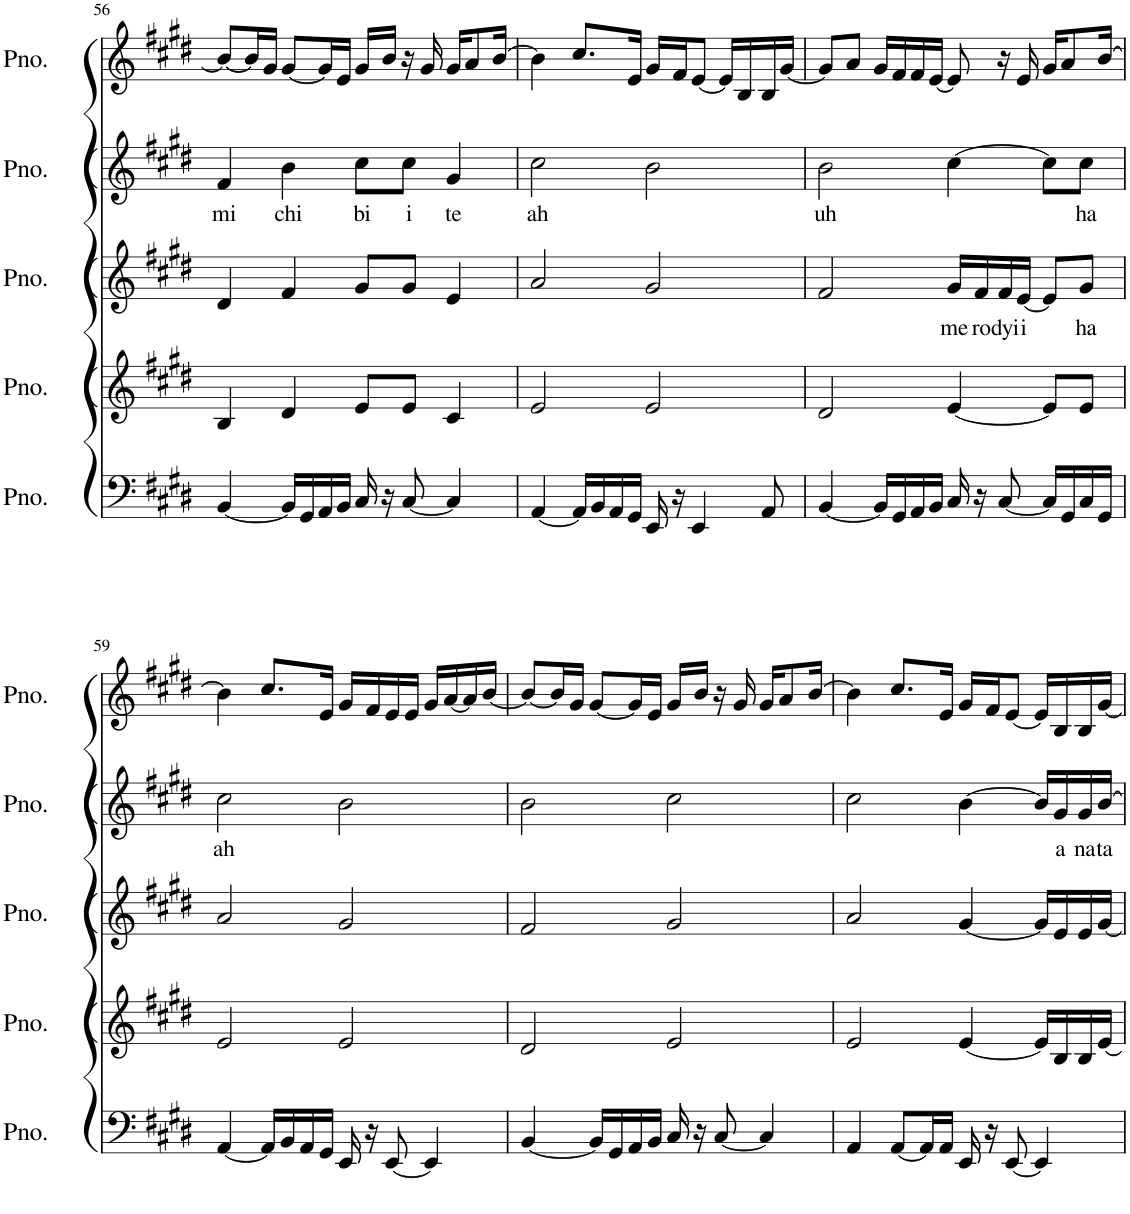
**kern	**kern	**kern	**text	**kern	**text	**kern
*part5	*part4	*part3	*part3	*part2	*part2	*part1
*staff5	*staff4	*staff3	*staff3	*staff2	*staff2	*staff1
*I"Piano	*I"Piano	*I"Piano	*	*I"Piano	*	*I"Piano
*I'Pno.	*I'Pno.	*I'Pno.	*	*I'Pno.	*	*I'Pno.
!!LO:PB:g=z
*clefF4	*clefG2	*clefG2	*	*clefG2	*	*clefG2
*k[f#c#g#d#]	*k[f#c#g#d#]	*k[f#c#g#d#]	*	*k[f#c#g#d#]	*	*k[f#c#g#d#]
*M4/4	*M4/4	*M4/4	*	*M4/4	*	*M4/4
=56	=56	=56	=56	=56	=56	=56
!	!	!	!	!	!LO:LY:b	!
[4BB/	4B/	4d#/	.	4f#/	mi	8b/L_
.	.	.	.	.	.	16b/L]
.	.	.	.	.	.	16g#/JJ
!	!	!	!	!	!LO:LY:b	!
16BB/LL]	4d#/	4f#/	.	4b\	chi	[8g#/L
16GG#/	.	.	.	.	.	.
16AA/	.	.	.	.	.	16g#/L]
16BB/JJ	.	.	.	.	.	16e/JJ
!	!	!	!	!	!LO:LY:b	!
16C#/	8e/L	8g#/L	.	8cc#\L	bi	16g#/LL
16r	.	.	.	.	.	16b/JJ
!	!	!	!	!	!LO:LY:b	!
[8C#/	8e/J	8g#/J	.	8cc#\J	i	16r
.	.	.	.	.	.	16g#/
!	!	!	!	!	!LO:LY:b	!
4C#/]	4c#/	4e/	.	4g#/	te	16g#/KL
.	.	.	.	.	.	8a/
.	.	.	.	.	.	[16b/Jk
=57	=57	=57	=57	=57	=57	=57
!	!	!	!	!	!LO:LY:b	!
[4AA/	2e/	2a/	.	2cc#\	ah	4b\]
16AA/LL]	.	.	.	.	.	8.cc#/L
16BB/	.	.	.	.	.	.
16AA/	.	.	.	.	.	.
16GG#/JJ	.	.	.	.	.	16e/Jk
16EE/	2e/	2g#/	.	2b\	.	16g#/LL
16r	.	.	.	.	.	16f#/J
4EE/	.	.	.	.	.	[8e/J
.	.	.	.	.	.	16e/LL]
.	.	.	.	.	.	16B/
8AA/	.	.	.	.	.	16B/
.	.	.	.	.	.	[16g#/JJ
=58	=58	=58	=58	=58	=58	=58
!	!	!	!	!	!LO:LY:b	!
[4BB/	2d#/	2f#/	.	2b\	uh	8g#/L]
.	.	.	.	.	.	8a/J
16BB/LL]	.	.	.	.	.	16g#/LL
16GG#/	.	.	.	.	.	16f#/
16AA/	.	.	.	.	.	16f#/
16BB/JJ	.	.	.	.	.	[16e/JJ
!	!	!	!LO:LY:b	!	!	!
16C#/	[4e/	16g#/LL	me	[4cc#\	.	8e/]
!	!	!	!LO:LY:b	!	!	!
16r	.	16f#/	ro	.	.	.
!	!	!	!LO:LY:b	!	!	!
[8C#/	.	16f#/	dyi	.	.	16r
!	!	!	!LO:LY:b	!	!	!
.	.	[16e/JJ	i	.	.	16e/
16C#/LL]	8e/L]	8e/L]	.	8cc#\L]	.	16g#/KL
16GG#/	.	.	.	.	.	8a/
!	!	!	!LO:LY:b	!	!LO:LY:b	!
16C#/	8e/J	8g#/J	ha	8cc#\J	ha	.
16GG#/JJ	.	.	.	.	.	[16b/Jk
!!LO:LB:g=z
=59	=59	=59	=59	=59	=59	=59
!	!	!	!	!	!LO:LY:b	!
[4AA/	2e/	2a/	.	2cc#\	ah	4b\]
16AA/LL]	.	.	.	.	.	8.cc#/L
16BB/	.	.	.	.	.	.
16AA/	.	.	.	.	.	.
16GG#/JJ	.	.	.	.	.	16e/Jk
16EE/	2e/	2g#/	.	2b\	.	16g#/LL
16r	.	.	.	.	.	16f#/
[8EE/	.	.	.	.	.	16e/
.	.	.	.	.	.	16e/JJ
4EE/]	.	.	.	.	.	16g#/LL
.	.	.	.	.	.	[16a/
.	.	.	.	.	.	16a/]
.	.	.	.	.	.	[16b/JJ
=60	=60	=60	=60	=60	=60	=60
[4BB/	2d#/	2f#/	.	2b\	.	8b/L_
.	.	.	.	.	.	16b/L]
.	.	.	.	.	.	16g#/JJ
16BB/LL]	.	.	.	.	.	[8g#/L
16GG#/	.	.	.	.	.	.
16AA/	.	.	.	.	.	16g#/L]
16BB/JJ	.	.	.	.	.	16e/JJ
16C#/	2e/	2g#/	.	2cc#\	.	16g#/LL
16r	.	.	.	.	.	16b/JJ
[8C#/	.	.	.	.	.	16r
.	.	.	.	.	.	16g#/
4C#/]	.	.	.	.	.	16g#/KL
.	.	.	.	.	.	8a/
.	.	.	.	.	.	[16b/Jk
=61	=61	=61	=61	=61	=61	=61
4AA/	2e/	2a/	.	2cc#\	.	4b\]
[8AA/L	.	.	.	.	.	8.cc#/L
16AA/L]	.	.	.	.	.	.
16AA/JJ	.	.	.	.	.	16e/Jk
16EE/	[4e/	[4g#/	.	[4b\	.	16g#/LL
16r	.	.	.	.	.	16f#/J
[8EE/	.	.	.	.	.	[8e/J
4EE/]	16e/LL]	16g#/LL]	.	16b/LL]	.	16e/LL]
!	!	!	!	!	!LO:LY:b	!
.	16B/	16e/	.	16g#/	a	16B/
!	!	!	!	!	!LO:LY:b	!
.	16B/	16e/	.	16g#/	na	16B/
!	!	!	!	!	!LO:LY:b	!
.	[16e/JJ	[16g#/JJ	.	[16b/JJ	ta	[16g#/JJ
=	=	=	=	=	=	=
*-	*-	*-	*-	*-	*-	*-
